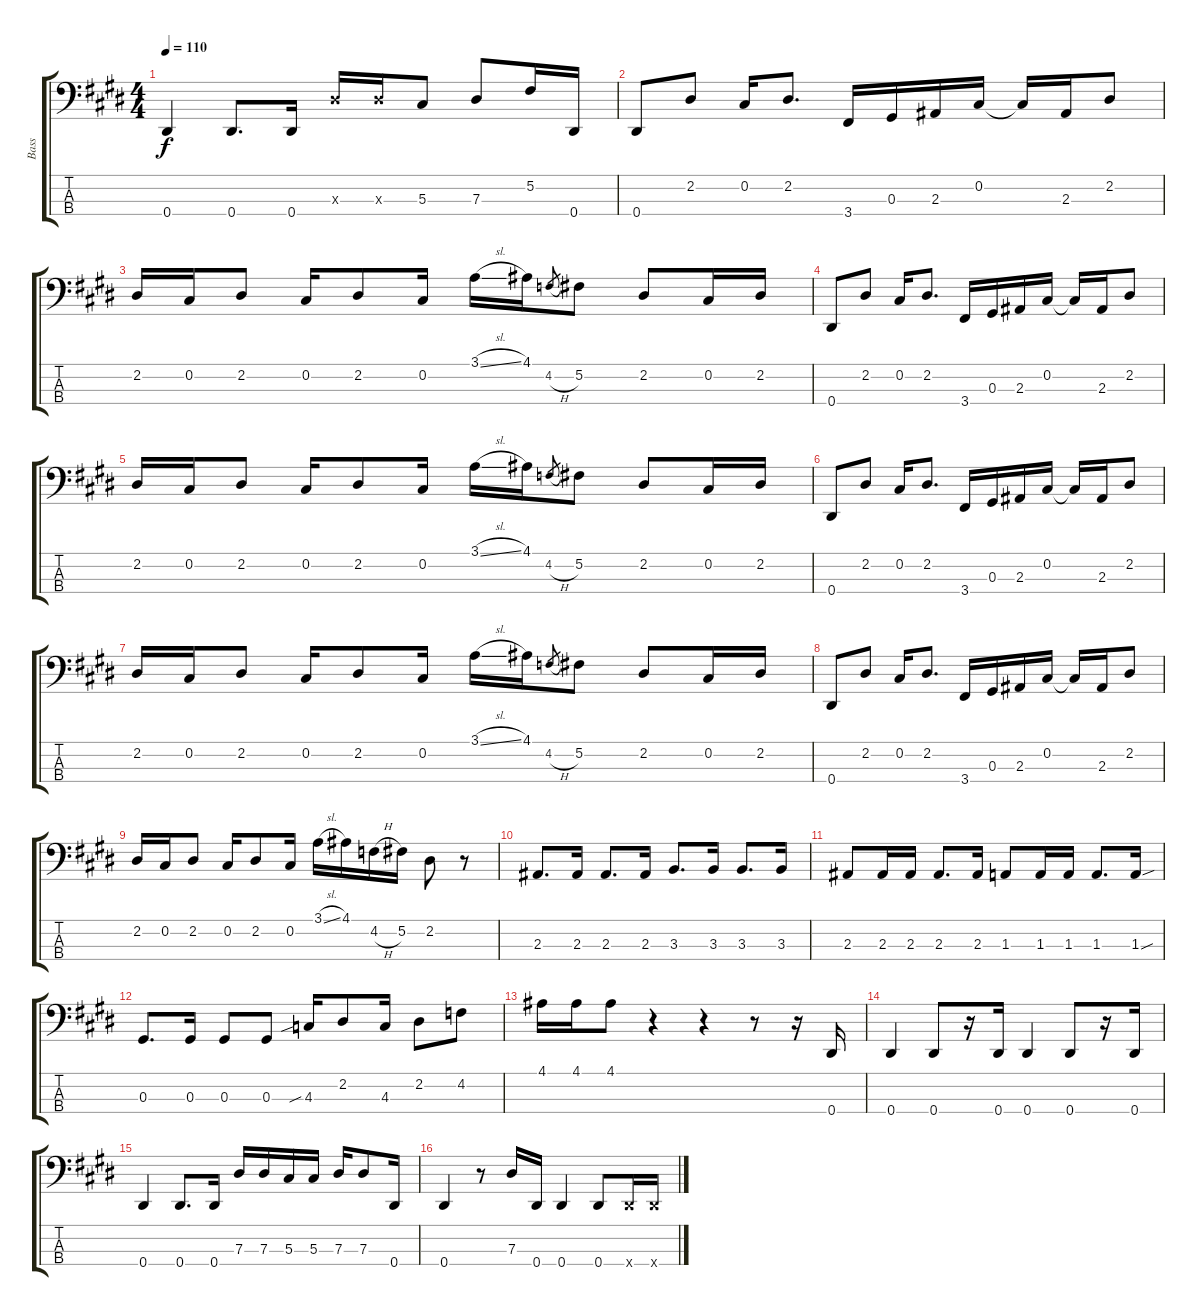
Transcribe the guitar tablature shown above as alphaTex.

\track ("Bass" "Bass") {instrument electricbasspick}
\staff {score tabs}
\tuning (Gb2 Db2 Ab1 Eb1) {hide}
\ts (4 4)
\tempo 110
\clef f4
\ks e
0.4.4{dy f} 0.4.8{d} 0.4.16 7.3{x}.16 7.3{x}.16 5.3.8 7.3.8 5.2.16 0.4.16 |
0.4.8 2.2.8 0.2.16 2.2.8{d} 3.4.16 0.3.16 2.3.16 0.2.16 0.2{t}.16 2.3.16 2.2.8 |
2.2.16 0.2.16 2.2.8 0.2.16 2.2.8 0.2.16 3.1{sl}.16 4.1.16 4.2{h}.8{gr} 5.2.8 2.2.8 0.2.16 2.2.16 |
0.4.8 2.2.8 0.2.16 2.2.8{d} 3.4.16 0.3.16 2.3.16 0.2.16 0.2{t}.16 2.3.16 2.2.8 |
2.2.16 0.2.16 2.2.8 0.2.16 2.2.8 0.2.16 3.1{sl}.16 4.1.16 4.2{h}.8{gr} 5.2.8 2.2.8 0.2.16 2.2.16 |
0.4.8 2.2.8 0.2.16 2.2.8{d} 3.4.16 0.3.16 2.3.16 0.2.16 0.2{t}.16 2.3.16 2.2.8 |
2.2.16 0.2.16 2.2.8 0.2.16 2.2.8 0.2.16 3.1{sl}.16 4.1.16 4.2{h}.8{gr} 5.2.8 2.2.8 0.2.16 2.2.16 |
0.4.8 2.2.8 0.2.16 2.2.8{d} 3.4.16 0.3.16 2.3.16 0.2.16 0.2{t}.16 2.3.16 2.2.8 |
2.2.16 0.2.16 2.2.8 0.2.16 2.2.8 0.2.16 3.1{sl}.16 4.1.16 4.2{h}.16 5.2.16 2.2.8 r.8 |
2.3.8{d} 2.3.16 2.3.8{d} 2.3.16 3.3.8{d} 3.3.16 3.3.8{d} 3.3.16 |
2.3.8 2.3.16 2.3.16 2.3.8{d} 2.3.16 1.3.8 1.3.16 1.3.16 1.3.8{d} 1.3{sou}.16 |
0.3.8{d} 0.3.16 0.3.8 0.3.8 4.3{sib}.16 2.2.8 4.3.16 2.2.8 4.2.8 |
4.1.16 4.1.16 4.1.8 r.4 r.4 r.8 r.16 0.4.16 |
0.4.4 0.4.8 r.16 0.4.16 0.4.4 0.4.8 r.16 0.4.16 |
0.4.4 0.4.8{d} 0.4.16 7.3.16 7.3.16 5.3.16 5.3.16 7.3.16 7.3.8 0.4.16 |
0.4.4 r.8 7.3.16 0.4.16 0.4.4 0.4.8 0.4{x}.16 0.4{x}.16
